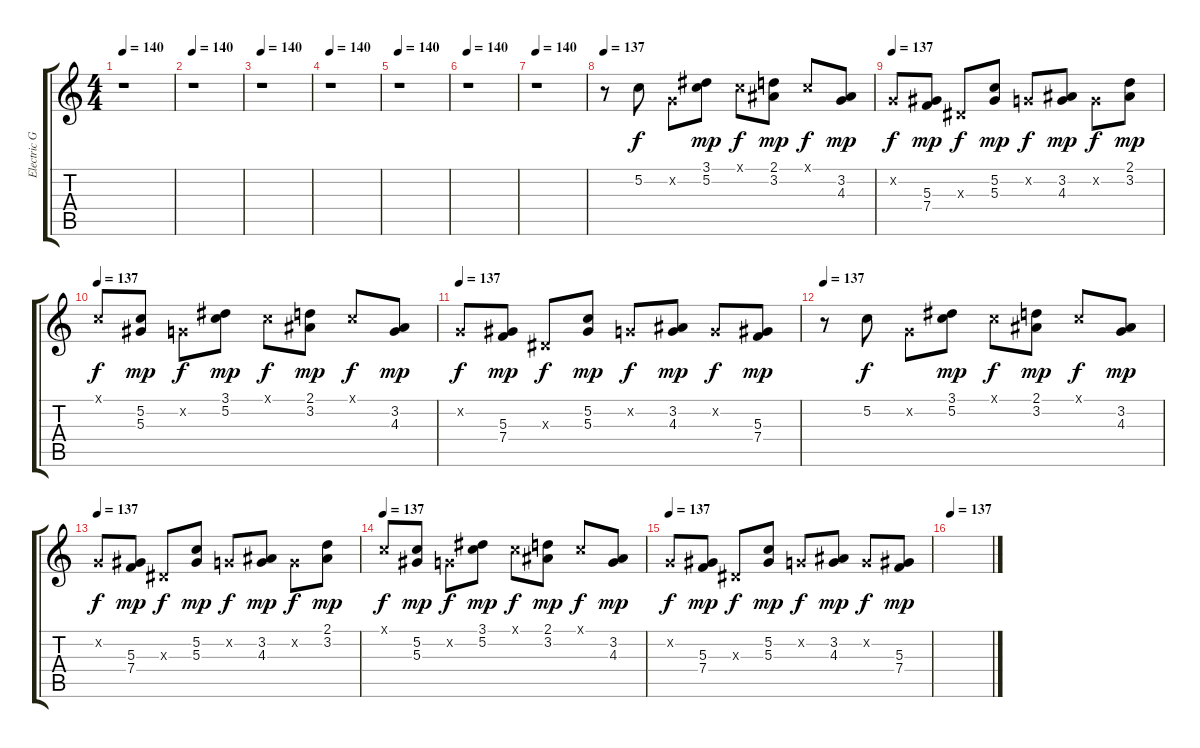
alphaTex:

\track ("Electric Guitar 4" "Electric G") {instrument distortionguitar}
\staff {score tabs}
\tuning (C4 G3 Eb3 Bb2 F2 C2) {hide}
\ts (4 4)
\tempo 140
\clef g2
\ks c
r.1{dy p} |
\tempo 140
r.1 |
\tempo 140
r.1 |
\tempo 140
r.1 |
\tempo 140
r.1 |
\tempo 140
r.1 |
\tempo 140
r.1 |
\tempo 137
r.8{volume 15 balance 8 instrument overdrivenguitar} 5.2.8{dy f} 0.2{x}.8 (3.1 5.2).8{dy mp} 0.1{x}.8{dy f} (2.1 3.2).8{dy mp} 0.1{x}.8{dy f} (3.2 4.3).8{dy mp} |
\tempo 137
0.2{x}.8{dy f balance 8 instrument overdrivenguitar} (5.3 7.4).8{dy mp} 0.3{x}.8{dy f} (5.2 5.3).8{dy mp} 0.2{x}.8{dy f} (3.2 4.3).8{dy mp} 0.2{x}.8{dy f} (2.1 3.2).8{dy mp} |
\tempo 137
0.1{x}.8{dy f balance 8 instrument overdrivenguitar} (5.2 5.3).8{dy mp} 0.2{x}.8{dy f} (3.1 5.2).8{dy mp} 0.1{x}.8{dy f} (2.1 3.2).8{dy mp} 0.1{x}.8{dy f} (3.2 4.3).8{dy mp} |
\tempo 137
0.2{x}.8{dy f balance 8 instrument overdrivenguitar} (5.3 7.4).8{dy mp} 0.3{x}.8{dy f} (5.2 5.3).8{dy mp} 0.2{x}.8{dy f} (3.2 4.3).8{dy mp} 0.2{x}.8{dy f} (5.3 7.4).8{dy mp} |
\tempo 137
r.8{balance 8 instrument overdrivenguitar} 5.2.8{dy f} 0.2{x}.8 (3.1 5.2).8{dy mp} 0.1{x}.8{dy f} (2.1 3.2).8{dy mp} 0.1{x}.8{dy f} (3.2 4.3).8{dy mp} |
\tempo 137
0.2{x}.8{dy f balance 8 instrument overdrivenguitar} (5.3 7.4).8{dy mp} 0.3{x}.8{dy f} (5.2 5.3).8{dy mp} 0.2{x}.8{dy f} (3.2 4.3).8{dy mp} 0.2{x}.8{dy f} (2.1 3.2).8{dy mp} |
\tempo 137
0.1{x}.8{dy f balance 8 instrument overdrivenguitar} (5.2 5.3).8{dy mp} 0.2{x}.8{dy f} (3.1 5.2).8{dy mp} 0.1{x}.8{dy f} (2.1 3.2).8{dy mp} 0.1{x}.8{dy f} (3.2 4.3).8{dy mp} |
\tempo 137
0.2{x}.8{dy f balance 8 instrument overdrivenguitar} (5.3 7.4).8{dy mp} 0.3{x}.8{dy f} (5.2 5.3).8{dy mp} 0.2{x}.8{dy f} (3.2 4.3).8{dy mp} 0.2{x}.8{dy f} (5.3 7.4).8{dy mp} |
\tempo 137
